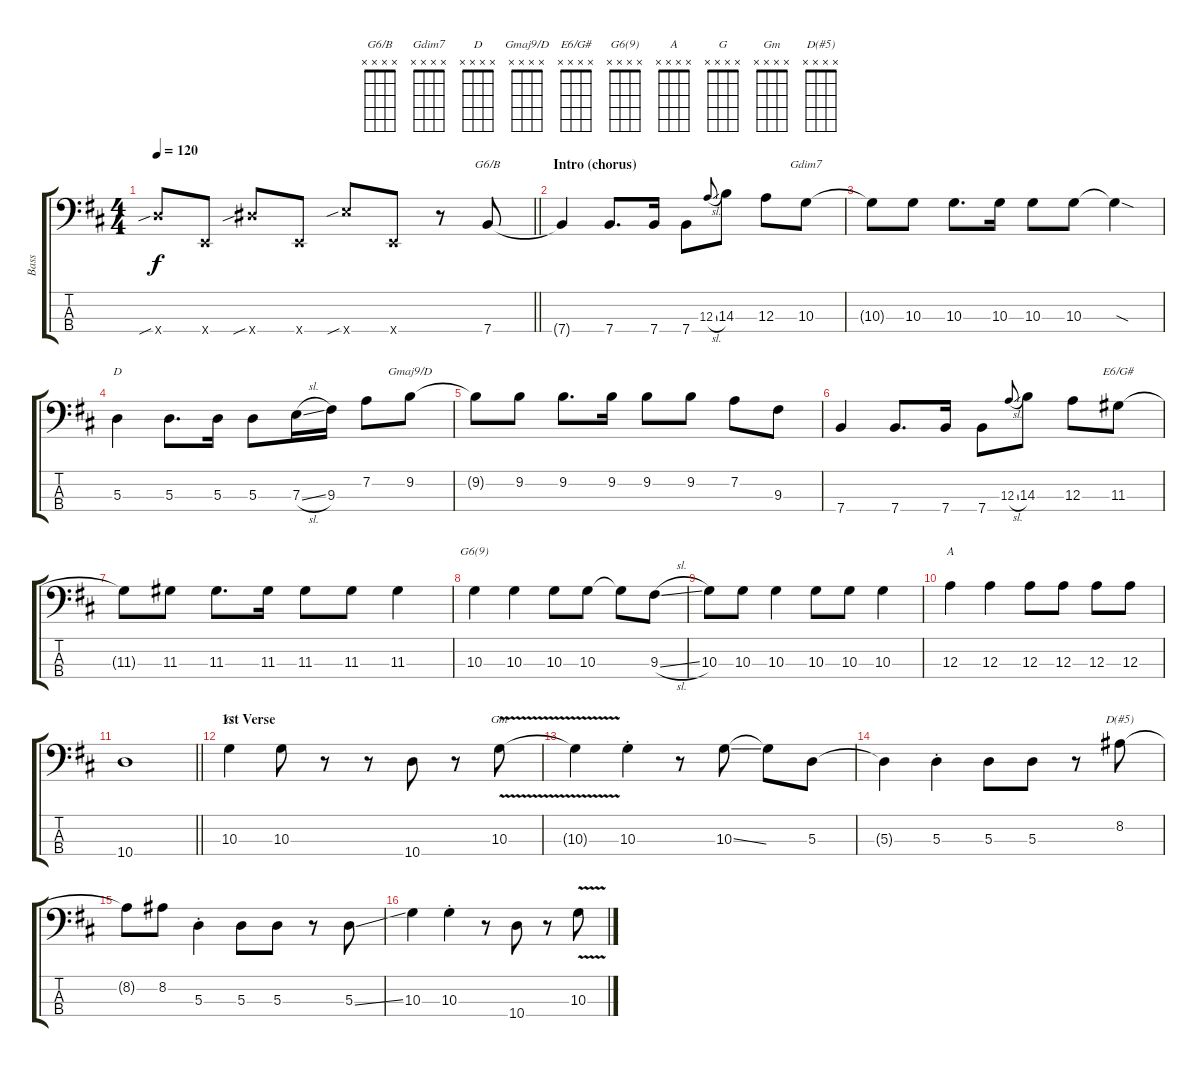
\track ("Bass" "Bass") {instrument electricbasspick}
\staff {score tabs}
\tuning (G2 D2 A1 E1) {hide}
\chord ("G6/B" x x x x)
\chord ("Gdim7" x x x x)
\chord ("D" x x x x)
\chord ("Gmaj9/D" x x x x)
\chord ("E6/G#" x x x x)
\chord ("G6(9)" x x x x)
\chord ("A" x x x x)
\chord ("G" x x x x)
\chord ("Gm" x x x x)
\chord ("D(#5)" x x x x)
\ts (4 4)
\tempo 120
\clef f4
\barLineRight lightlight
\ks d
10.4{sib x}.8{dy f instrument electricbasspick} 0.4{x}.8 11.4{sib x}.8 0.4{x}.8 12.4{sib x}.8 0.4{x}.8 r.8 7.4.8{ch "G6/B"} |
\section ("" "Intro (chorus)")
7.4{t}.4 7.4.8{d} 7.4.16 7.4.8 12.3{sl}.8{gr onbeat} 14.3.8 12.3.8 10.3.8{ch "Gdim7"} |
10.3{t}.8 10.3.8 10.3.8{d} 10.3.16 10.3.8 10.3.8 10.3{sod t}.4 |
5.3.4{ch "D"} 5.3.8{d} 5.3.16 5.3.8 7.3{sl}.16 9.3.16 7.2.8 9.2.8{ch "Gmaj9/D"} |
9.2{t}.8 9.2.8 9.2.8{d} 9.2.16 9.2.8 9.2.8 7.2.8 9.3.8 |
7.4.4 7.4.8{d} 7.4.16 7.4.8 12.3{sl}.8{gr onbeat} 14.3.8 12.3.8 11.3.8{ch "E6/G#"} |
11.3{t}.8 11.3.8 11.3.8{d} 11.3.16 11.3.8 11.3.8 11.3.4 |
10.3.4{ch "G6(9)"} 10.3.4 10.3.8 10.3.8 10.3{t}.8 9.3{sl}.8 |
10.3.8 10.3.8 10.3.4 10.3.8 10.3.8 10.3.4 |
12.3.4{ch "A"} 12.3.4 12.3.8 12.3.8 12.3.8 12.3.8 |
\barLineRight lightlight
10.4.1 |
\section ("" "1st Verse")
10.3.4{ch "G"} 10.3.8 r.8 r.8 10.4.8 r.8 10.3{v}.8{ch "Gm"} |
10.3{t}.4 10.3{st}.4 r.8 10.3{ss}.8 10.3{t}.8 5.3.8 |
5.3{t}.4 5.3{st}.4 5.3.8 5.3.8 r.8 8.2.8{ch "D(#5)"} |
8.2{t}.8 8.2.8 5.3{st}.4 5.3.8 5.3.8 r.8 5.3{ss}.8 |
10.3.4 10.3{st}.4 r.8 10.4.8 r.8 10.3{v}.8
